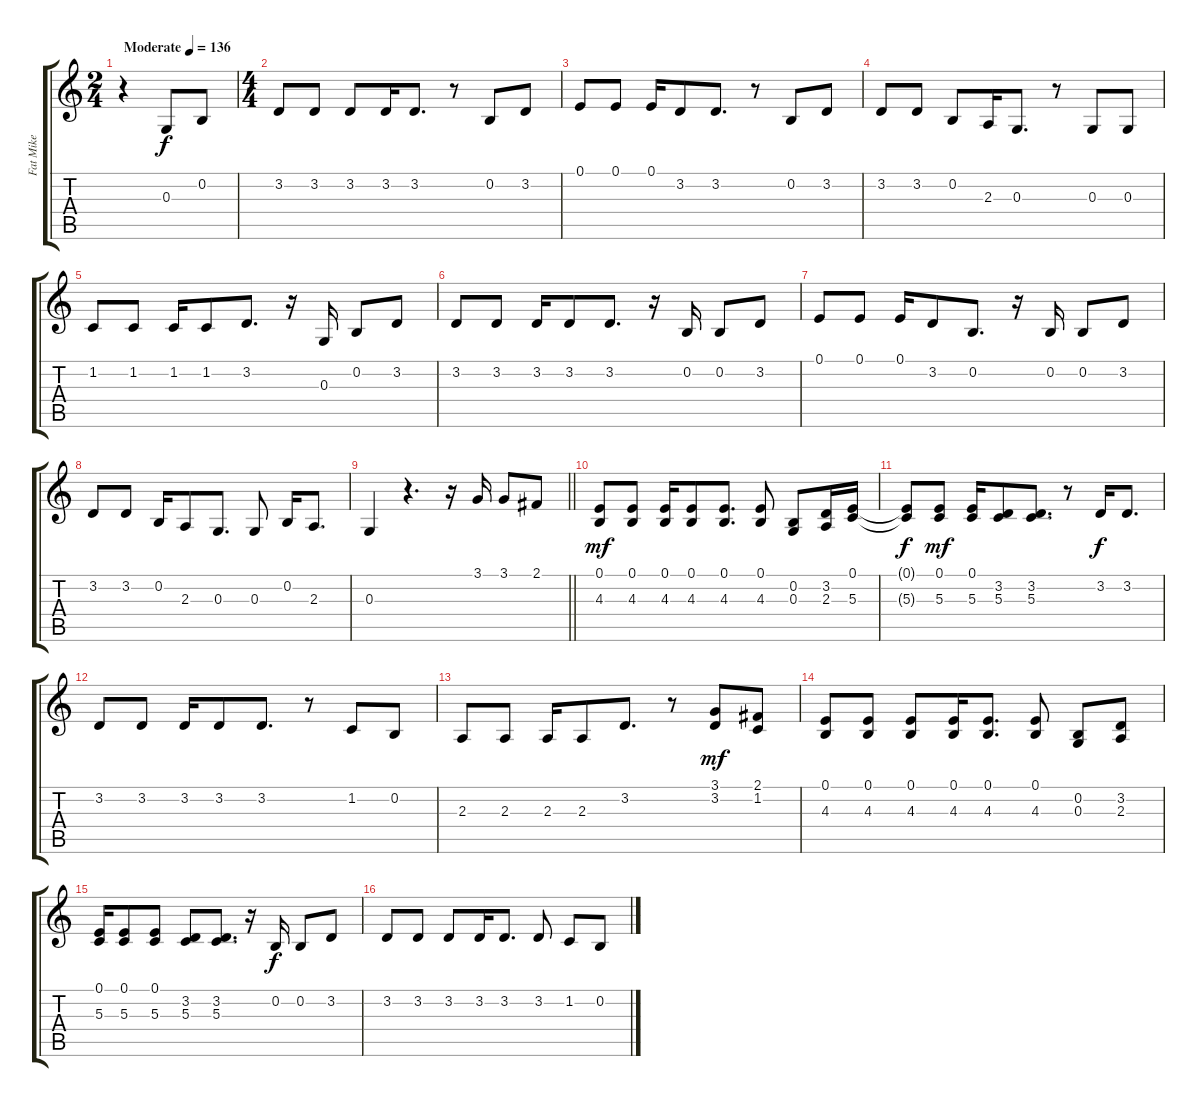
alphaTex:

\track ("Fat Mike" "Fat Mike") {instrument bassoon}
\staff {score tabs}
\tuning (E4 B3 G3 D3 A2 E2) {hide}
\ts (2 4)
\tempo (136 "Moderate")
\clef g2
\ks c
r.4{dy f instrument bassoon} 0.3.8 0.2.8 |
\ts (4 4)
3.2.8 3.2.8 3.2.8 3.2.16 3.2.8{d} r.8 0.2.8 3.2.8 |
0.1.8 0.1.8 0.1.16 3.2.8 3.2.8{d} r.8 0.2.8 3.2.8 |
3.2.8 3.2.8 0.2.8 2.3.16 0.3.8{d} r.8 0.3.8 0.3.8 |
1.2.8 1.2.8 1.2.16 1.2.8 3.2.8{d} r.16 0.3.16 0.2.8 3.2.8 |
3.2.8 3.2.8 3.2.16 3.2.8 3.2.8{d} r.16 0.2.16 0.2.8 3.2.8 |
0.1.8 0.1.8 0.1.16 3.2.8 0.2.8{d} r.16 0.2.16 0.2.8 3.2.8 |
3.2.8 3.2.8 0.2.16 2.3.8 0.3.8{d} 0.3.8 0.2.16 2.3.8{d} |
\barLineRight lightlight
0.3.4 r.4{d} r.16 3.1.16 3.1.8 2.1.8 |
\section ("" "")
(0.1 4.3).8{dy mf} (0.1 4.3).8 (0.1 4.3).16 (0.1 4.3).8 (0.1 4.3).8{d} (0.1 4.3).8 (0.2 0.3).8 (3.2 2.3).16 (0.1 5.3).16 |
(0.1{t} 5.3{t}).8{dy f} (0.1 5.3).8{dy mf} (0.1 5.3).16 (3.2 5.3).8 (3.2 5.3).8{d} r.8 3.2.16{dy f} 3.2.8{d} |
3.2.8 3.2.8 3.2.16 3.2.8 3.2.8{d} r.8 1.2.8 0.2.8 |
2.3.8 2.3.8 2.3.16 2.3.8 3.2.8{d} r.8 (3.1 3.2).8{dy mf} (2.1 1.2).8 |
(0.1 4.3).8 (0.1 4.3).8 (0.1 4.3).8 (0.1 4.3).16 (0.1 4.3).8{d} (0.1 4.3).8 (0.2 0.3).8 (3.2 2.3).8 |
(0.1 5.3).16 (0.1 5.3).8 (0.1 5.3).8 (3.2 5.3).8 (3.2 5.3).8{d} r.16 0.2.16{dy f} 0.2.8 3.2.8 |
3.2.8 3.2.8 3.2.8 3.2.16 3.2.8{d} 3.2.8 1.2.8 0.2.8
